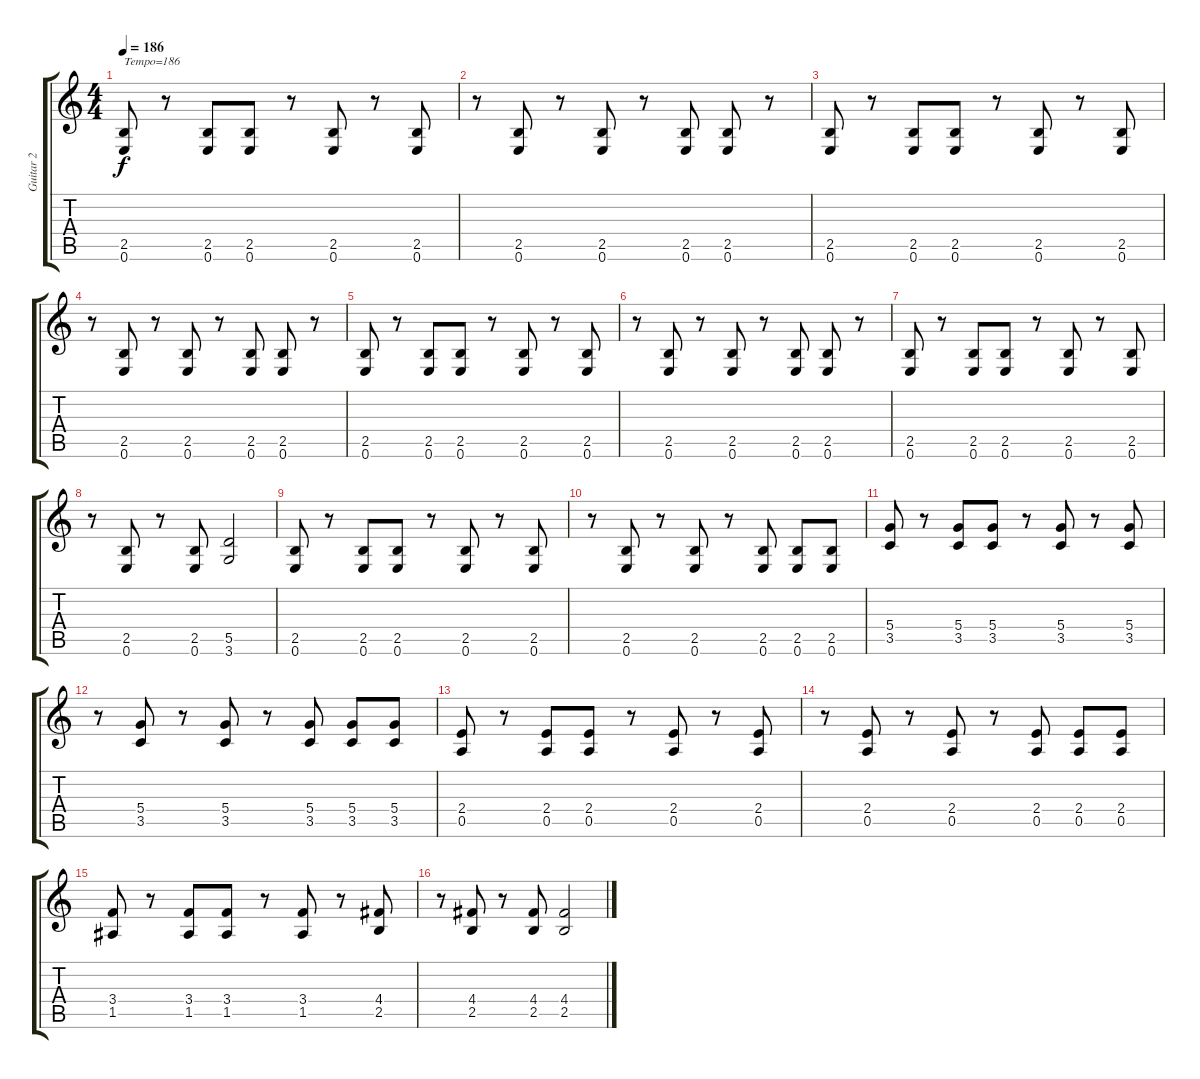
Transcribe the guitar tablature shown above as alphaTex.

\track ("Guitar 2" "Guitar 2") {instrument distortionguitar}
\staff {score tabs}
\tuning (E4 B3 G3 D3 A2 E2) {hide}
\ts (4 4)
\tempo 186
\clef g2
\ks c
(2.5 0.6).8{txt "Tempo=186" dy f instrument distortionguitar} r.8 (2.5 0.6).8 (2.5 0.6).8 r.8 (2.5 0.6).8 r.8 (2.5 0.6).8 |
r.8 (2.5 0.6).8 r.8 (2.5 0.6).8 r.8 (2.5 0.6).8 (2.5 0.6).8 r.8 |
(2.5 0.6).8 r.8 (2.5 0.6).8 (2.5 0.6).8 r.8 (2.5 0.6).8 r.8 (2.5 0.6).8 |
r.8 (2.5 0.6).8 r.8 (2.5 0.6).8 r.8 (2.5 0.6).8 (2.5 0.6).8 r.8 |
(2.5 0.6).8 r.8 (2.5 0.6).8 (2.5 0.6).8 r.8 (2.5 0.6).8 r.8 (2.5 0.6).8 |
r.8 (2.5 0.6).8 r.8 (2.5 0.6).8 r.8 (2.5 0.6).8 (2.5 0.6).8 r.8 |
(2.5 0.6).8 r.8 (2.5 0.6).8 (2.5 0.6).8 r.8 (2.5 0.6).8 r.8 (2.5 0.6).8 |
r.8 (2.5 0.6).8 r.8 (2.5 0.6).8 (5.5 3.6).2 |
(2.5 0.6).8 r.8 (2.5 0.6).8 (2.5 0.6).8 r.8 (2.5 0.6).8 r.8 (2.5 0.6).8 |
r.8 (2.5 0.6).8 r.8 (2.5 0.6).8 r.8 (2.5 0.6).8 (2.5 0.6).8 (2.5 0.6).8 |
(5.4 3.5).8 r.8 (5.4 3.5).8 (5.4 3.5).8 r.8 (5.4 3.5).8 r.8 (5.4 3.5).8 |
r.8 (5.4 3.5).8 r.8 (5.4 3.5).8 r.8 (5.4 3.5).8 (5.4 3.5).8 (5.4 3.5).8 |
(2.4 0.5).8 r.8 (2.4 0.5).8 (2.4 0.5).8 r.8 (2.4 0.5).8 r.8 (2.4 0.5).8 |
r.8 (2.4 0.5).8 r.8 (2.4 0.5).8 r.8 (2.4 0.5).8 (2.4 0.5).8 (2.4 0.5).8 |
(3.4 1.5).8 r.8 (3.4 1.5).8 (3.4 1.5).8 r.8 (3.4 1.5).8 r.8 (4.4 2.5).8 |
r.8 (4.4 2.5).8 r.8 (4.4 2.5).8 (4.4 2.5).2
